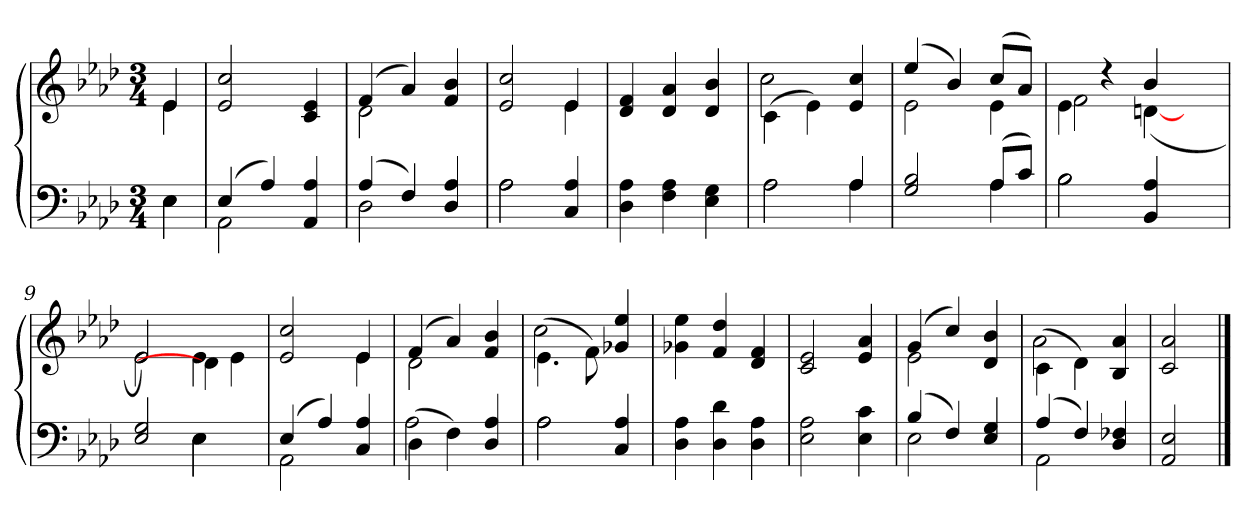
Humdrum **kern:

**kern	**kern
*part2	*part1
*staff2	*staff1
*clefF4	*clefG2
*k[b-e-a-d-]	*k[b-e-a-d-]
*A-:	*A-:
*M3/4	*M3/4
=1	=1
*^	*^
4E-\	4E-\	4e-/	4e-\
*	*	*v	*v
=2	=2	=2
(>4E-/	2AA-\	2e-/ 2cc/
4A-/)	.	.
4AA-/ 4A-/	4ryy	4c/ 4e-/
=3	=3	=3
*	*	*^
(>4A-/	2D-\	(>4f/	2d-\
4F/)	.	4a-/)	.
4D-/ 4A-/	4ryy	4f/ 4b-/	4ryy
=4	=4	=4	=4
2A-\	2A-\	2e-/ 2cc/	2ryy
4C/ 4A-/	4ryy	4e-/	4e-\
*v	*v	*	*
*	*v	*v
=5	=5
4D-\ 4A-\	4d-/ 4f/
4F\ 4A-\	4d-/ 4a-/
4E-\ 4G\	4d-/ 4b-/
=6	=6
*^	*^
2A-\	2A-\	(<4c\	2cc\
.	.	4e-\)	.
4A-/	4A-\	4e-/ 4cc/	4ryy
=7	=7	=7	=7
2G/ 2B-/	2ryy	(>4ee-/	2e-\
.	.	4b-/)	.
(>8A-/L	4A-\	(>8cc/L	4e-\
8c/J)	.	8a-/J)	.
=8	=8	=8	=8
2B-\	2B-\	4e-\	2f\
.	.	4r	.
4BB-/ 4A-/	2ryy	4b-/	(<[4dn\
4ryy	.	4ryy	4ryy
=9	=9	=9	=9
2E-/ 2G/	2ryy	2e-/)	2e-\
4E-\	4E-\	4e-\	4d\]
4ryy	4ryy	4ryy	4e-\
!!LO:LB:g=z	!!
=10	=10	=10	=10
(>4E-/	2AA-\	2e-/ 2cc/	2ryy
4A-/)	.	.	.
4C/ 4A-/	4ryy	4e-/	4e-\
=11	=11	=11	=11
(<4D-\	2A-\	(>4f/	2d-\
4F\)	.	4a-/)	.
4D-/ 4A-/	4ryy	4f/ 4b-/	4ryy
=12	=12	=12	=12
2A-\	2A-\	(<4.e-\	2cc\
.	.	8f\)	.
4C/ 4A-/	4ryy	4g-X/ 4ee-/	4ryy
*v	*v	*	*
*	*v	*v
=13	=13
4D-\ 4A-\	4g-X\ 4ee-\
4D-\ 4d-\	4f/ 4dd-/
4D-\ 4A-\	4d-/ 4f/
=14	=14
2E-\ 2A-\	2c/ 2e-/
4E-\ 4c\	4e-/ 4a-/
=15	=15
*^	*^
(>4B-/	2E-\	(>4g/	2e-\
4F/)	.	4cc/)	.
4E-/ 4G/	4ryy	4d-/ 4b-/	4ryy
=16	=16	=16	=16
(>4A-/	2AA-\	(<4c\	2a-\
4F/)	.	4d-\)	.
4D-/ 4F-X/	4ryy	4B-/ 4a-/	4ryy
*v	*v	*	*
*	*v	*v
=17	=17
2AA-/ 2E-/	2c/ 2a-/
==	==
*-	*-
